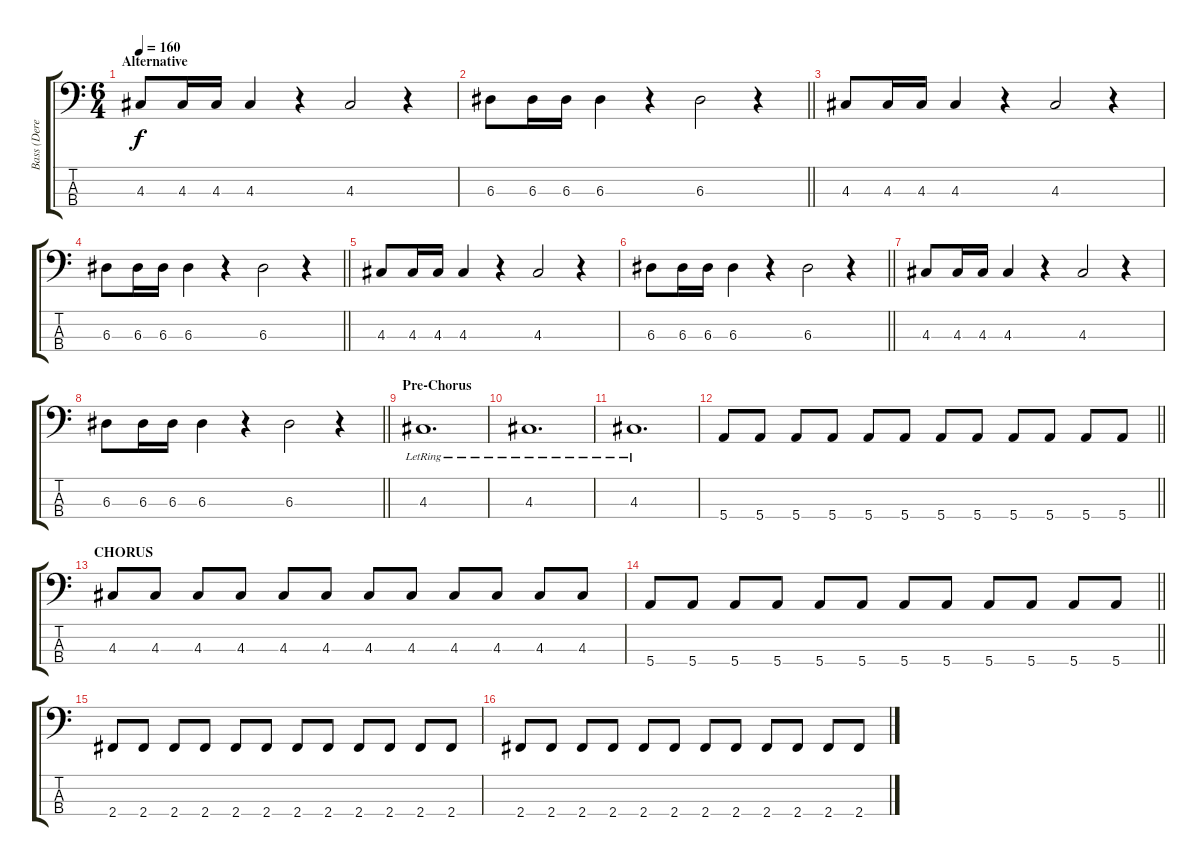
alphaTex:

\track ("Bass (Derek Doherty)" "Bass (Dere") {instrument electricbasspick}
\staff {score tabs}
\tuning (G2 D2 A1 E1) {hide}
\ts (6 4)
\section ("" "Alternative")
\tempo 160
\clef f4
\ks c
4.3.8{dy f} 4.3.16 4.3.16 4.3.4 r.4 4.3.2 r.4 |
\barLineRight lightlight
6.3.8 6.3.16 6.3.16 6.3.4 r.4 6.3.2 r.4 |
4.3.8 4.3.16 4.3.16 4.3.4 r.4 4.3.2 r.4 |
\barLineRight lightlight
6.3.8 6.3.16 6.3.16 6.3.4 r.4 6.3.2 r.4 |
4.3.8 4.3.16 4.3.16 4.3.4 r.4 4.3.2 r.4 |
\barLineRight lightlight
6.3.8 6.3.16 6.3.16 6.3.4 r.4 6.3.2 r.4 |
4.3.8 4.3.16 4.3.16 4.3.4 r.4 4.3.2 r.4 |
\barLineRight lightlight
6.3.8 6.3.16 6.3.16 6.3.4 r.4 6.3.2 r.4 |
\section ("" "Pre-Chorus")
4.3{lr}.1{d} |
4.3{lr}.1{d} |
4.3{lr}.1{d} |
\barLineRight lightlight
5.4.8 5.4.8 5.4.8 5.4.8 5.4.8 5.4.8 5.4.8 5.4.8 5.4.8 5.4.8 5.4.8 5.4.8 |
\section ("" "CHORUS")
4.3.8 4.3.8 4.3.8 4.3.8 4.3.8 4.3.8 4.3.8 4.3.8 4.3.8 4.3.8 4.3.8 4.3.8 |
\barLineRight lightlight
5.4.8 5.4.8 5.4.8 5.4.8 5.4.8 5.4.8 5.4.8 5.4.8 5.4.8 5.4.8 5.4.8 5.4.8 |
2.4.8 2.4.8 2.4.8 2.4.8 2.4.8 2.4.8 2.4.8 2.4.8 2.4.8 2.4.8 2.4.8 2.4.8 |
2.4.8 2.4.8 2.4.8 2.4.8 2.4.8 2.4.8 2.4.8 2.4.8 2.4.8 2.4.8 2.4.8 2.4.8
